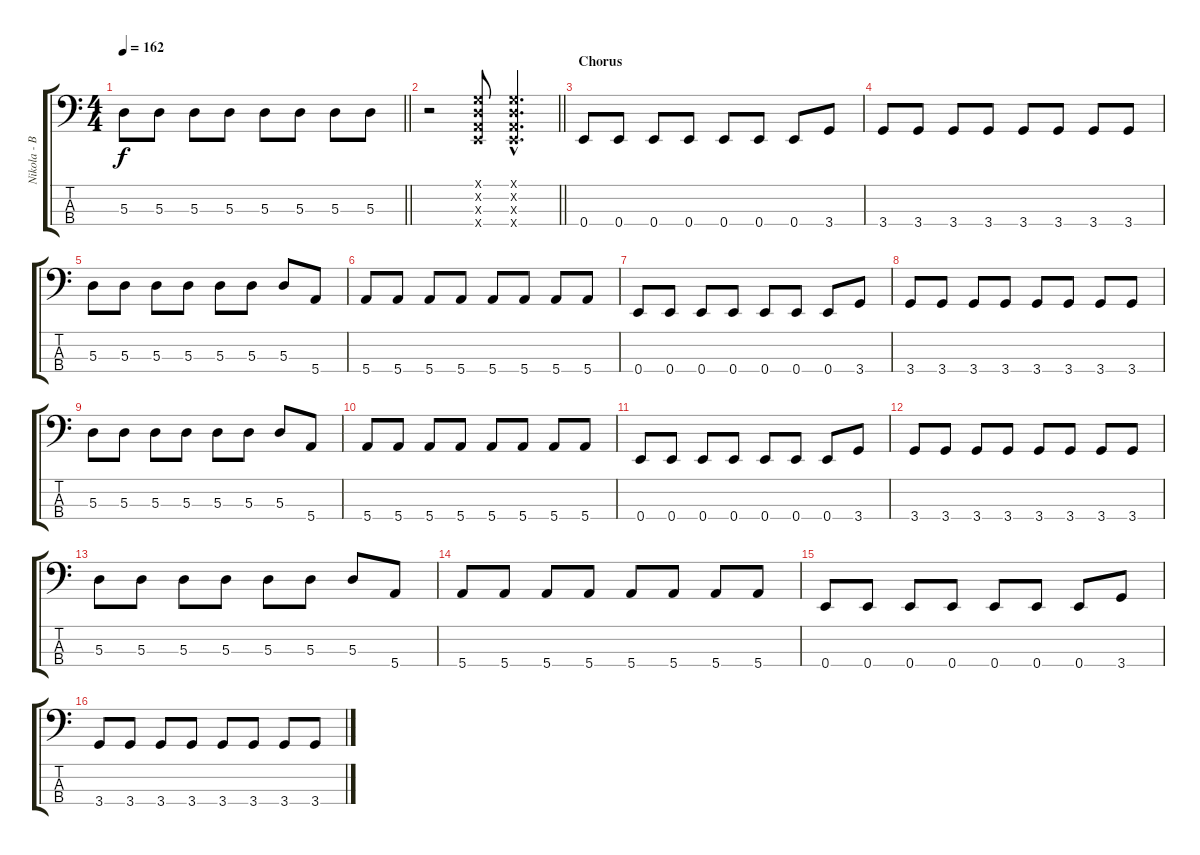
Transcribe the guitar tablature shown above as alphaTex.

\track ("Nikola - Bass" "Nikola - B") {instrument slapbass2}
\staff {score tabs}
\tuning (G2 D2 A1 E1) {hide}
\ts (4 4)
\tempo 162
\clef f4
\barLineRight lightlight
\ks c
5.3.8{dy f} 5.3.8 5.3.8 5.3.8 5.3.8 5.3.8 5.3.8 5.3.8 |
\barLineRight lightlight
r.2 (0.1{x} 0.2{x} 0.3{x} 0.4{x}).8 (0.1{hac x} 0.2{hac x} 0.3{hac x} 0.4{hac x}).4{d} |
\section ("" "Chorus")
0.4.8 0.4.8 0.4.8 0.4.8 0.4.8 0.4.8 0.4.8 3.4.8 |
3.4.8 3.4.8 3.4.8 3.4.8 3.4.8 3.4.8 3.4.8 3.4.8 |
5.3.8 5.3.8 5.3.8 5.3.8 5.3.8 5.3.8 5.3.8 5.4.8 |
5.4.8 5.4.8 5.4.8 5.4.8 5.4.8 5.4.8 5.4.8 5.4.8 |
0.4.8 0.4.8 0.4.8 0.4.8 0.4.8 0.4.8 0.4.8 3.4.8 |
3.4.8 3.4.8 3.4.8 3.4.8 3.4.8 3.4.8 3.4.8 3.4.8 |
5.3.8 5.3.8 5.3.8 5.3.8 5.3.8 5.3.8 5.3.8 5.4.8 |
5.4.8 5.4.8 5.4.8 5.4.8 5.4.8 5.4.8 5.4.8 5.4.8 |
0.4.8 0.4.8 0.4.8 0.4.8 0.4.8 0.4.8 0.4.8 3.4.8 |
3.4.8 3.4.8 3.4.8 3.4.8 3.4.8 3.4.8 3.4.8 3.4.8 |
5.3.8 5.3.8 5.3.8 5.3.8 5.3.8 5.3.8 5.3.8 5.4.8 |
5.4.8 5.4.8 5.4.8 5.4.8 5.4.8 5.4.8 5.4.8 5.4.8 |
0.4.8 0.4.8 0.4.8 0.4.8 0.4.8 0.4.8 0.4.8 3.4.8 |
3.4.8 3.4.8 3.4.8 3.4.8 3.4.8 3.4.8 3.4.8 3.4.8
